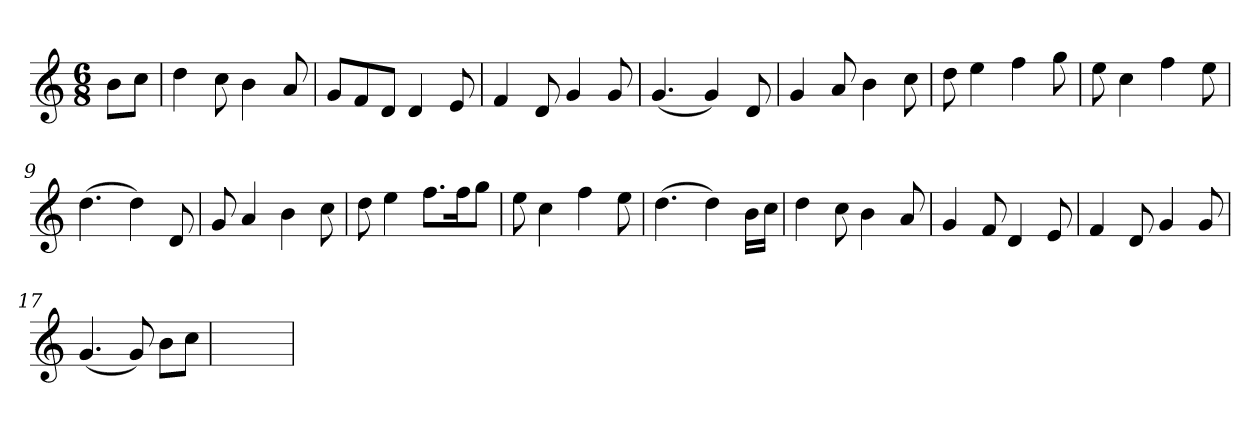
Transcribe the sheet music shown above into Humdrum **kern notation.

**kern
*part1
*staff1
*clefG2
*k[]
*M6/8
=1
8b\L
8cc\J
=2
4dd\
8cc\
4b\
8a/
=3
8g/L
8f/
8d/J
4d/
8e/
=4
4f/
8d/
4g/
8g/
=5
(<4.g/
4g/)
8d/
=6
4g/
8a/
4b\
8cc\
=7
8dd\
4ee\
4ff\
8gg\
=8
8ee\
4cc\
4ff\
8ee\
=9
(>4.dd\
4dd\)
8d/
=10
8g/
4a/
4b\
8cc\
!!LO:LB:g=z
=11
8dd\
4ee\
8.ff\L
16ff\K
8gg\J
=12
8ee\
4cc\
4ff\
8ee\
=13
(>4.dd\
4dd\)
16b\LL
16cc\JJ
=14
4dd\
8cc\
4b\
8a/
=15
4g/
8f/
4d/
8e/
=16
4f/
8d/
4g/
8g/
=17
(<4.g/
8g/)
8b\L
8cc\J
=18
2.ryy
=
*-
